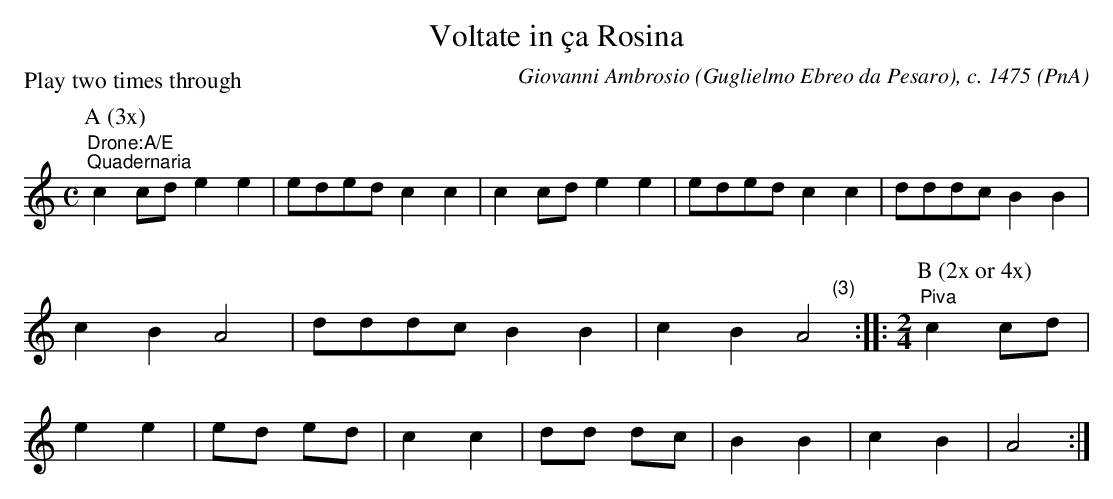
X:1
T:Voltate in ça Rosina
C:Giovanni Ambrosio (Guglielmo Ebreo da Pesaro), c. 1475 (PnA)
P:Play two times through
M:C
L:1/8
K:A minor
P:A (3x)
"^Drone:A/E;Quadernaria"c2cd e2e2 | eded c2c2 | c2cd e2e2 | eded c2c2 | dddc B2B2 | c2B2 A4 |
dddc B2B2 | c2B2 "^        (3)"A4 ::
M:2/4
P:B (2x or 4x)
"^Piva"c2 cd | e2 e2 | ed ed | c2 c2 | dd dc | B2 B2 |
c2 B2 | A4 :|
